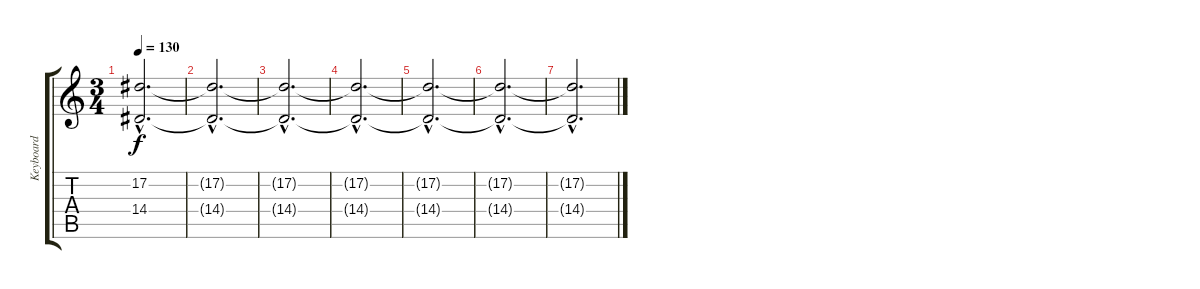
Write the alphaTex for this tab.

\track ("Keyboard" "Keyboard") {instrument stringensemble1}
\staff {score tabs}
\tuning (Eb4 Bb3 Gb3 Db3 Ab2 Eb2) {hide}
\ts (3 4)
\tempo 130
\clef g2
\ks c
(17.2{hac t} 14.4{hac t}).2{d dy f} |
(17.2{hac t} 14.4{hac t}).2{d} |
(17.2{hac t} 14.4{hac t}).2{d} |
(17.2{hac t} 14.4{hac t}).2{d} |
(17.2{hac t} 14.4{hac t}).2{d} |
(17.2{hac t} 14.4{hac t}).2{d} |
(17.2{hac t} 14.4{hac t}).2{d}
